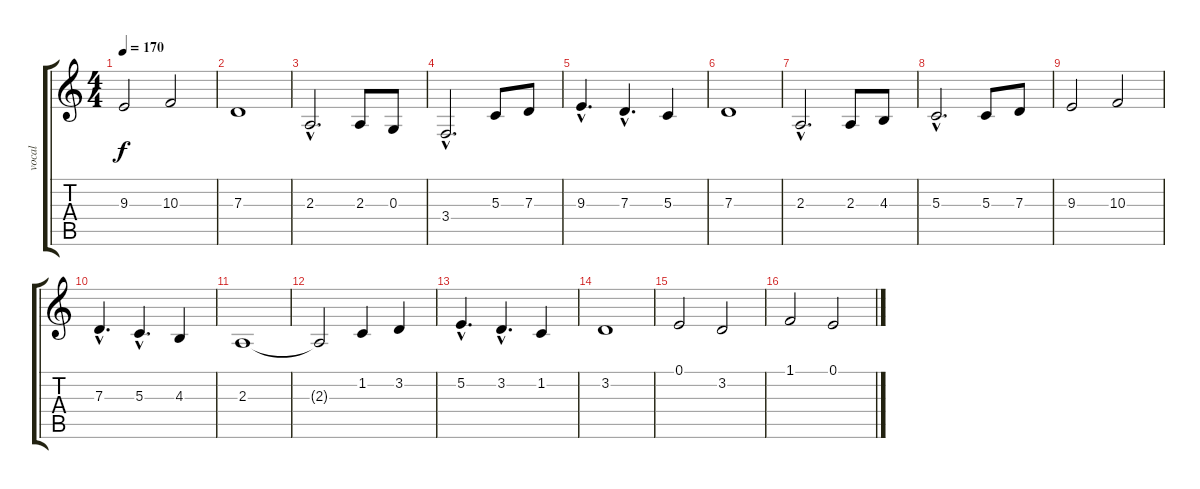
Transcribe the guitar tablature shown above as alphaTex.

\track ("vocal" "vocal") {instrument flute}
\staff {score tabs}
\tuning (E4 B3 G3 D3 A2 E2) {hide}
\ts (4 4)
\tempo 170
\clef g2
\ks c
9.3.2{dy f} 10.3.2 |
7.3.1 |
2.3{hac}.2{d} 2.3.8 0.3.8 |
3.4{hac}.2{d} 5.3.8 7.3.8 |
9.3{hac}.4{d} 7.3{hac}.4{d} 5.3.4 |
7.3.1 |
2.3{hac}.2{d} 2.3.8 4.3.8 |
5.3{hac}.2{d} 5.3.8 7.3.8 |
9.3.2 10.3.2 |
7.3{hac}.4{d} 5.3{hac}.4{d} 4.3.4 |
2.3.1 |
2.3{t}.2 1.2.4 3.2.4 |
5.2{hac}.4{d} 3.2{hac}.4{d} 1.2.4 |
3.2.1 |
0.1.2 3.2.2 |
1.1.2 0.1.2
